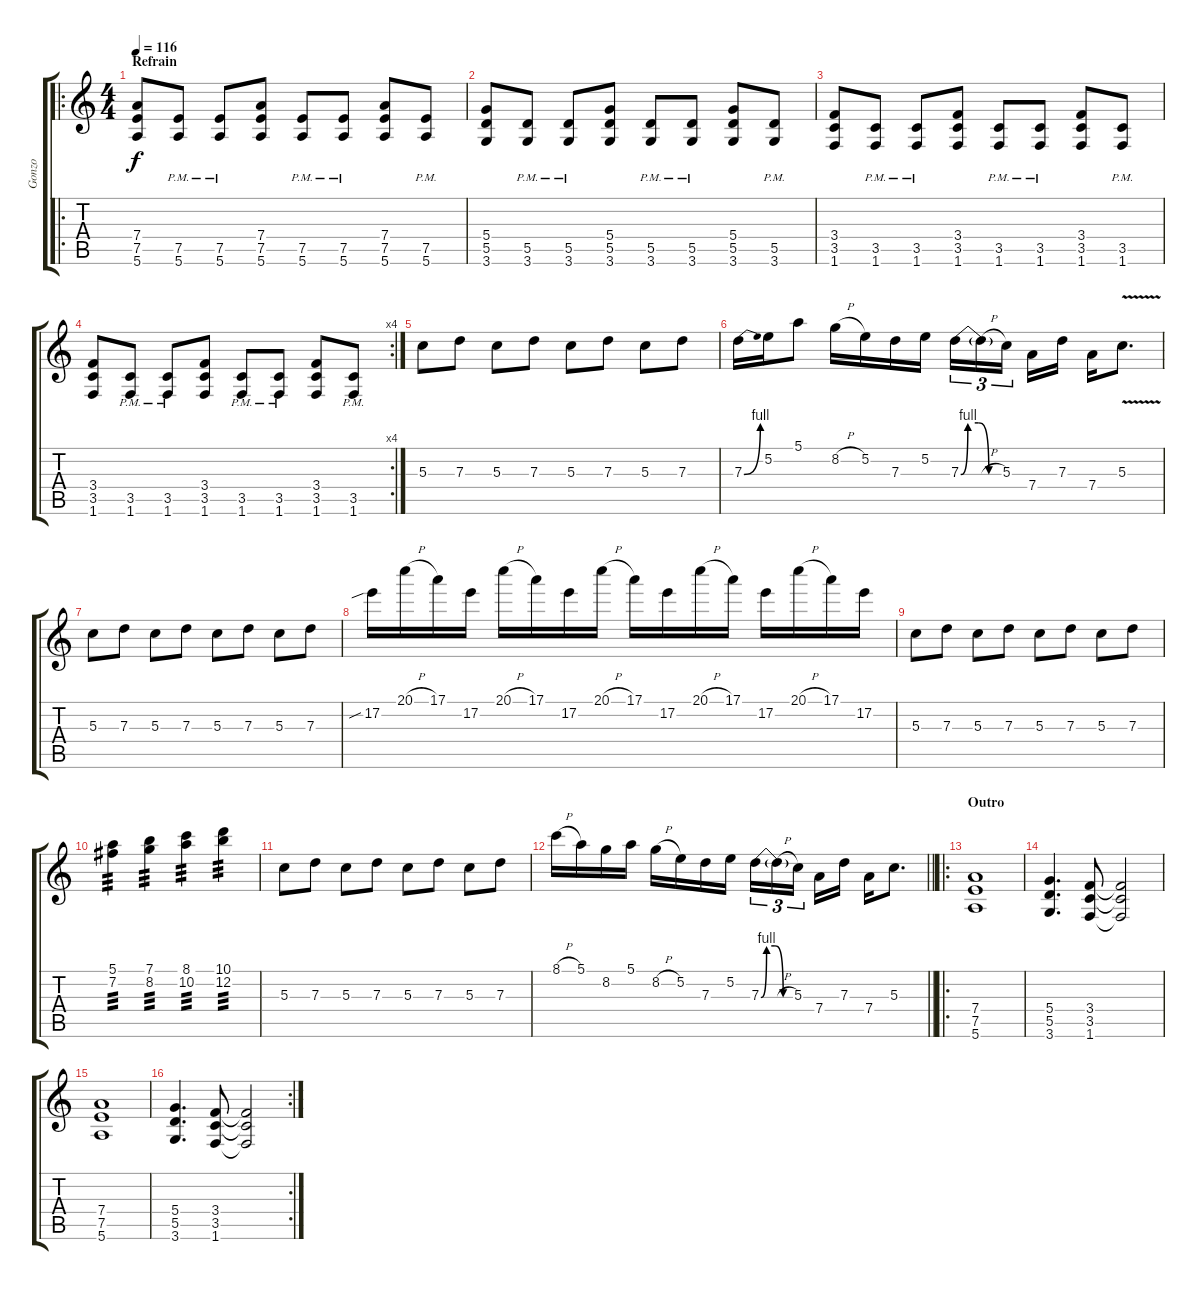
\track ("Gonzo" "Gonzo") {instrument electricguitarclean}
\staff {score tabs}
\tuning (E4 B3 G3 D3 A2 E2) {hide}
\ro
\ts (4 4)
\section ("" "Refrain")
\tempo 116
\clef g2
\ks c
(7.4 7.5 5.6).8{dy f instrument overdrivenguitar} (7.5{pm} 5.6{pm}).8 (7.5{pm} 5.6{pm}).8 (7.4 7.5 5.6).8 (7.5{pm} 5.6{pm}).8 (7.5{pm} 5.6{pm}).8 (7.4 7.5 5.6).8 (7.5{pm} 5.6{pm}).8 |
(5.4 5.5 3.6).8 (5.5{pm} 3.6{pm}).8 (5.5{pm} 3.6{pm}).8 (5.4 5.5 3.6).8 (5.5{pm} 3.6{pm}).8 (5.5{pm} 3.6{pm}).8 (5.4 5.5 3.6).8 (5.5{pm} 3.6{pm}).8 |
(3.4 3.5 1.6).8 (3.5{pm} 1.6{pm}).8 (3.5{pm} 1.6{pm}).8 (3.4 3.5 1.6).8 (3.5{pm} 1.6{pm}).8 (3.5{pm} 1.6{pm}).8 (3.4 3.5 1.6).8 (3.5{pm} 1.6{pm}).8 |
\rc 4
(3.4 3.5 1.6).8 (3.5{pm} 1.6{pm}).8 (3.5{pm} 1.6{pm}).8 (3.4 3.5 1.6).8 (3.5{pm} 1.6{pm}).8 (3.5{pm} 1.6{pm}).8 (3.4 3.5 1.6).8 (3.5{pm} 1.6{pm}).8 |
5.3.8 7.3.8 5.3.8 7.3.8 5.3.8 7.3.8 5.3.8 7.3.8 |
7.3{be (bend 0 0 60 4)}.16 5.2.16 5.1.8 8.2{h}.16 5.2.16 7.3.16 5.2.16 7.3{be (custom 0 0 10 4 25 4 40 0 60 0)}.16{tu (3 2)} 7.3{h t}.16{tu (3 2)} 5.3.16{tu (3 2) beam splitsecondary} 7.4.16 7.3.16 7.4.16 5.3{v}.8{d} |
5.3.8 7.3.8 5.3.8 7.3.8 5.3.8 7.3.8 5.3.8 7.3.8 |
17.2{sib}.16 20.1{h}.16 17.1.16 17.2.16 20.1{h}.16 17.1.16 17.2.16 20.1{h}.16 17.1.16 17.2.16 20.1{h}.16 17.1.16 17.2.16 20.1{h}.16 17.1.16 17.2.16 |
5.3.8 7.3.8 5.3.8 7.3.8 5.3.8 7.3.8 5.3.8 7.3.8 |
(5.1 7.2).4{tp 3} (7.1 8.2).4{tp 3} (8.1 10.2).4{tp 3} (10.1 12.2).4{tp 3} |
5.3.8 7.3.8 5.3.8 7.3.8 5.3.8 7.3.8 5.3.8 7.3.8 |
\barLineRight lightlight
8.1{h}.16 5.1.16 8.2.16 5.1.16 8.2{h}.16 5.2.16 7.3.16 5.2.16 7.3{be (custom 0 0 10 4 25 4 40 0 60 0)}.16{tu (3 2)} 7.3{h t}.16{tu (3 2)} 5.3.16{tu (3 2) beam splitsecondary} 7.4.16 7.3.16 7.4.16 5.3.8{d} |
\ro
\section ("" "Outro")
(7.4 7.5 5.6).1{instrument electricguitarclean} |
(5.4 5.5 3.6).4{d} (3.4 3.5 1.6).8 (3.4{t} 3.5{t} 1.6{t}).2 |
(7.4 7.5 5.6).1 |
\rc 2
(5.4 5.5 3.6).4{d} (3.4 3.5 1.6).8 (3.4{t} 3.5{t} 1.6{t}).2
